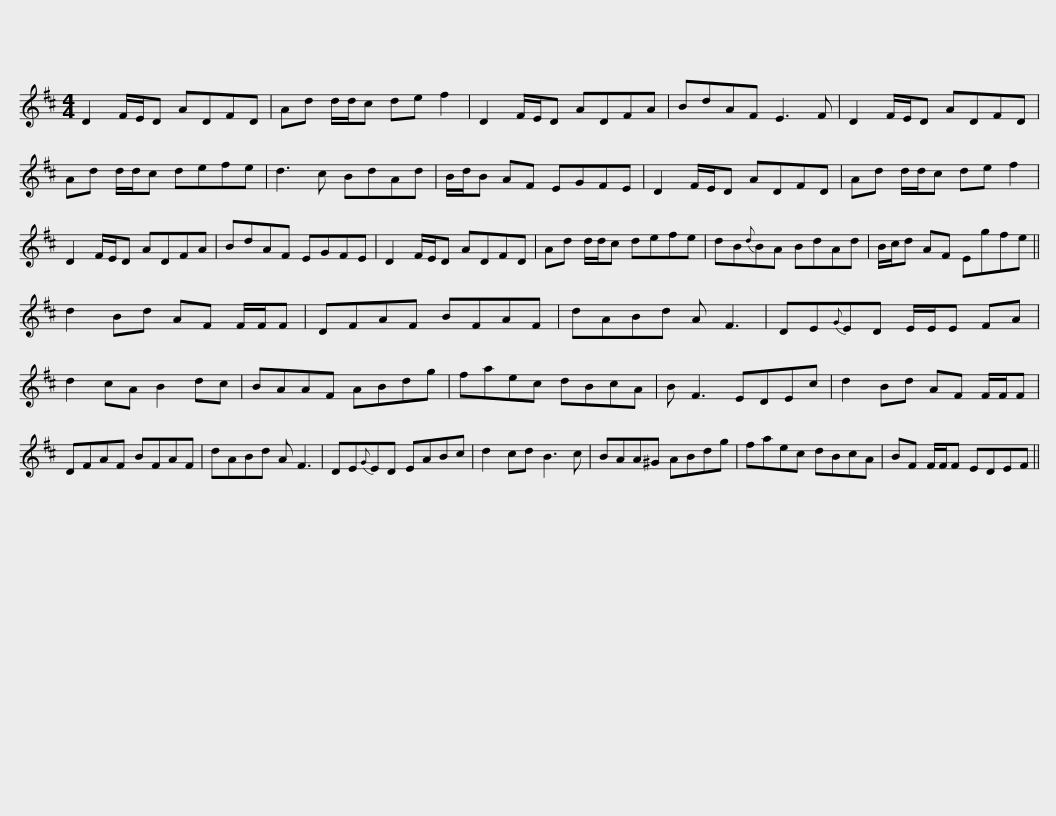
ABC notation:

X:1
L:1/8
M:4/4
I:linebreak $
K:D
V:1 treble
V:1
 D2 F/E/D ADFD | Ad d/d/c de f2 | D2 F/E/D ADFA | BdAF E3 F | D2 F/E/D ADFD |$ %5
 Ad d/d/c defe | d3 c BdAd | B/d/B AF EGFE | D2 F/E/D ADFD | Ad d/d/c de f2 |$ %10
 D2 F/E/D ADFA | BdAF EGFE | D2 F/E/D ADFD | Ad d/d/c defe | dB{d}BA BdAd |$ %15
 B/c/d AF Egfe || d2 Bd AF F/F/F | DFAF BFAF | dABd A F3 | DE{G}ED E/E/E FA |$ %20
 d2 cA B2 dc | BAAF ABdg | faec dBcA | B F3 EDEc | d2 Bd AF F/F/F | %25
 DFAF BFAF |$ dABd A F3 | DE{G}ED EABc | d2 cd B3 c | BAA^G ABdg | %30
 faec dBcA |$ BF F/F/F EDEF || %32
